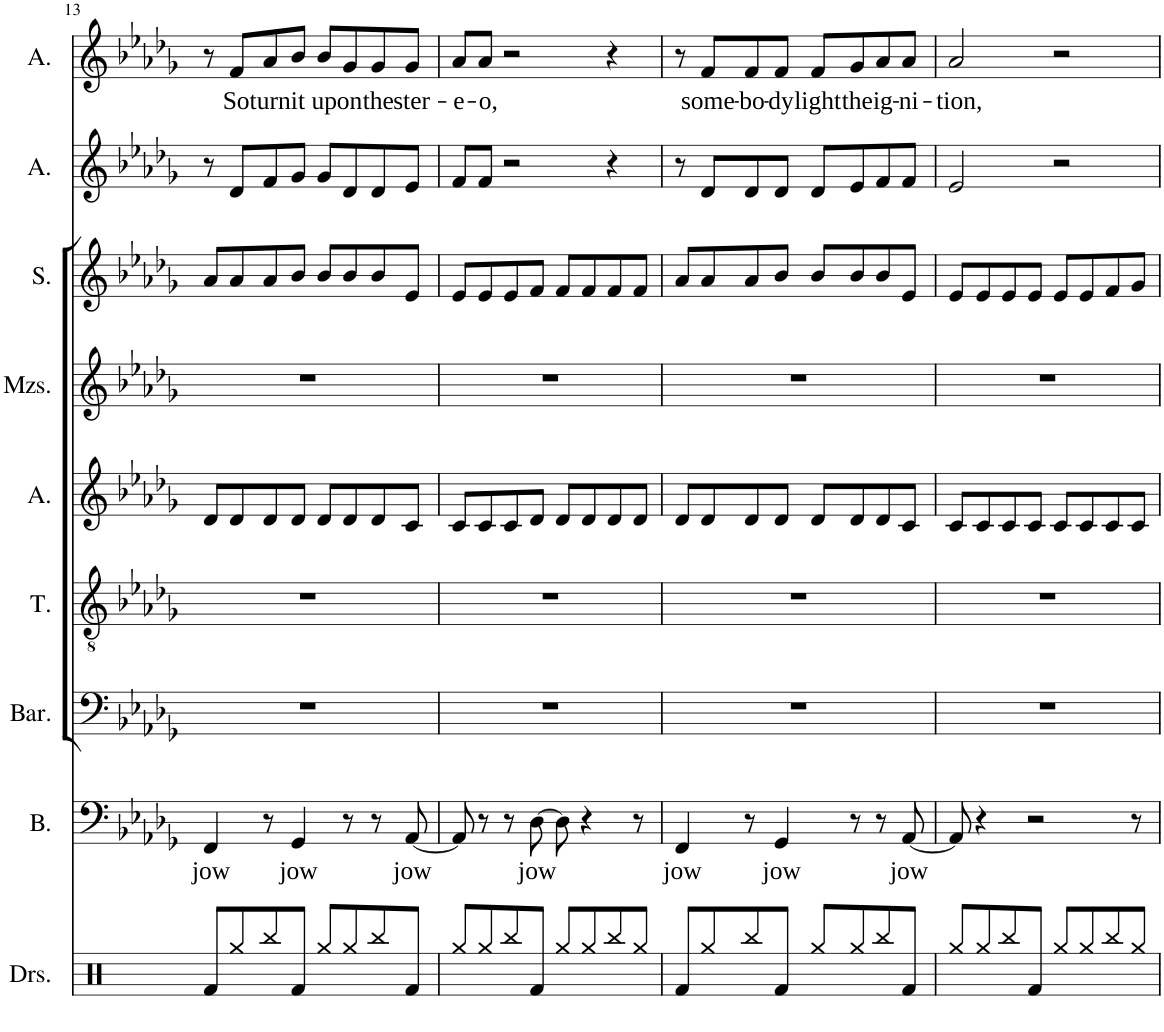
**kern	**kern	**text	**kern	**kern	**kern	**kern	**kern	**kern	**kern	**text
*part9	*part8	*part8	*part7	*part6	*part5	*part4	*part3	*part2	*part1	*part1
*staff9	*staff8	*staff8	*staff7	*staff6	*staff5	*staff4	*staff3	*staff2	*staff1	*staff1
*I"Drumset	*I"Bass	*	*I"Baritone	*I"Tenor	*I"Alto	*I"Mezzo-soprano	*I"Soprano	*I"Alto	*I"Alto	*
*I'Drs.	*I'B.	*	*I'Bar.	*I'T.	*I'A.	*I'Mzs.	*I'S.	*I'A.	*I'A.	*
!!LO:PB:g=z
*clefX	*clefF4	*	*clefF4	*clefGv2	*clefG2	*clefG2	*clefG2	*clefG2	*clefG2	*
*k[]	*k[b-e-a-d-g-]	*	*k[b-e-a-d-g-]	*k[b-e-a-d-g-]	*k[b-e-a-d-g-]	*k[b-e-a-d-g-]	*k[b-e-a-d-g-]	*k[b-e-a-d-g-]	*k[b-e-a-d-g-]	*
*M4/4	*M4/4	*	*M4/4	*M4/4	*M4/4	*M4/4	*M4/4	*M4/4	*M4/4	*
=13	=13	=13	=13	=13	=13	=13	=13	=13	=13	=13
!	!	!LO:LY:b	!	!	!	!	!	!	!	!
8Rf/L	4FF/	jow	1r	1r	8d-/L	1r	8a-/L	8r	8r	.
!	!	!	!	!	!	!	!	!	!	!LO:LY:b
8Rgg/	.	.	.	.	8d-/	.	8a-/	8d-/L	8f/L	So
!	!	!	!	!	!	!	!	!	!	!LO:LY:b
8Rbb/	8r	.	.	.	8d-/	.	8a-/	8f/	8a-/	turn
!	!	!LO:LY:b	!	!	!	!	!	!	!	!LO:LY:b
8Rf/J	4GG-/	jow	.	.	8d-/J	.	8b-/J	8g-/J	8b-/J	it
!	!	!	!	!	!	!	!	!	!	!LO:LY:b
8Rgg/L	.	.	.	.	8d-/L	.	8b-/L	8g-/L	8b-/L	up
!	!	!	!	!	!	!	!	!	!	!LO:LY:b
8Rgg/	8r	.	.	.	8d-/	.	8b-/	8d-/	8g-/	on
!	!	!	!	!	!	!	!	!	!	!LO:LY:b
8Rbb/	8r	.	.	.	8d-/	.	8b-/	8d-/	8g-/	the
!	!	!LO:LY:b	!	!	!	!	!	!	!	!LO:LY:b
8Rf/J	[8AA-/	jow	.	.	8c/J	.	8e-/J	8e-/J	8g-/J	ster-
=14	=14	=14	=14	=14	=14	=14	=14	=14	=14	=14
!	!	!	!	!	!	!	!	!	!	!LO:LY:b
8Rgg/L	8AA-/]	.	1r	1r	8c/L	1r	8e-/L	8f/L	8a-/L	-e-
!	!	!	!	!	!	!	!	!	!	!LO:LY:b
8Rgg/	8r	.	.	.	8c/	.	8e-/	8f/J	8a-/J	-o,
8Rbb/	8r	.	.	.	8c/	.	8e-/	2r	2r	.
!	!	!LO:LY:b	!	!	!	!	!	!	!	!
8Rf/J	[8D-\	jow	.	.	8d-/J	.	8f/J	.	.	.
8Rgg/L	8D-\]	.	.	.	8d-/L	.	8f/L	.	.	.
8Rgg/	4r	.	.	.	8d-/	.	8f/	.	.	.
8Rbb/	.	.	.	.	8d-/	.	8f/	4r	4r	.
8Rgg/J	8r	.	.	.	8d-/J	.	8f/J	.	.	.
=15	=15	=15	=15	=15	=15	=15	=15	=15	=15	=15
!	!	!LO:LY:b	!	!	!	!	!	!	!	!
8Rf/L	4FF/	jow	1r	1r	8d-/L	1r	8a-/L	8r	8r	.
!	!	!	!	!	!	!	!	!	!	!LO:LY:b
8Rgg/	.	.	.	.	8d-/	.	8a-/	8d-/L	8f/L	some-
!	!	!	!	!	!	!	!	!	!	!LO:LY:b
8Rbb/	8r	.	.	.	8d-/	.	8a-/	8d-/	8f/	-bo-
!	!	!LO:LY:b	!	!	!	!	!	!	!	!LO:LY:b
8Rf/J	4GG-/	jow	.	.	8d-/J	.	8b-/J	8d-/J	8f/J	-dy
!	!	!	!	!	!	!	!	!	!	!LO:LY:b
8Rgg/L	.	.	.	.	8d-/L	.	8b-/L	8d-/L	8f/L	light
!	!	!	!	!	!	!	!	!	!	!LO:LY:b
8Rgg/	8r	.	.	.	8d-/	.	8b-/	8e-/	8g-/	the
!	!	!	!	!	!	!	!	!	!	!LO:LY:b
8Rbb/	8r	.	.	.	8d-/	.	8b-/	8f/	8a-/	ig-
!	!	!LO:LY:b	!	!	!	!	!	!	!	!LO:LY:b
8Rf/J	[8AA-/	jow	.	.	8c/J	.	8e-/J	8f/J	8a-/J	-ni-
=16	=16	=16	=16	=16	=16	=16	=16	=16	=16	=16
!	!	!	!	!	!	!	!	!	!	!LO:LY:b
8Rgg/L	8AA-/]	.	1r	1r	8c/L	1r	8e-/L	2e-/	2a-/	-tion,
8Rgg/	4r	.	.	.	8c/	.	8e-/	.	.	.
8Rbb/	.	.	.	.	8c/	.	8e-/	.	.	.
8Rf/J	2r	.	.	.	8c/J	.	8e-/J	.	.	.
8Rgg/L	.	.	.	.	8c/L	.	8e-/L	2r	2r	.
8Rgg/	.	.	.	.	8c/	.	8e-/	.	.	.
8Rbb/	.	.	.	.	8c/	.	8f/	.	.	.
8Rgg/J	8r	.	.	.	8c/J	.	8g-/J	.	.	.
=	=	=	=	=	=	=	=	=	=	=
*-	*-	*-	*-	*-	*-	*-	*-	*-	*-	*-
